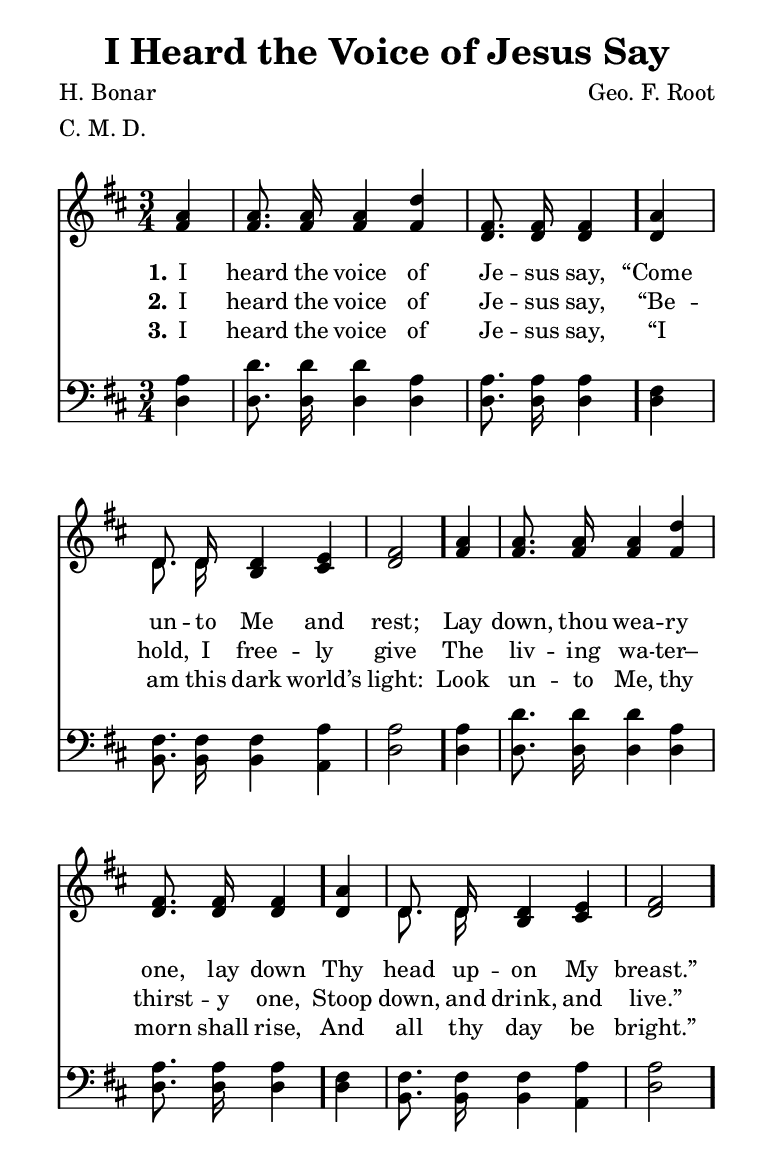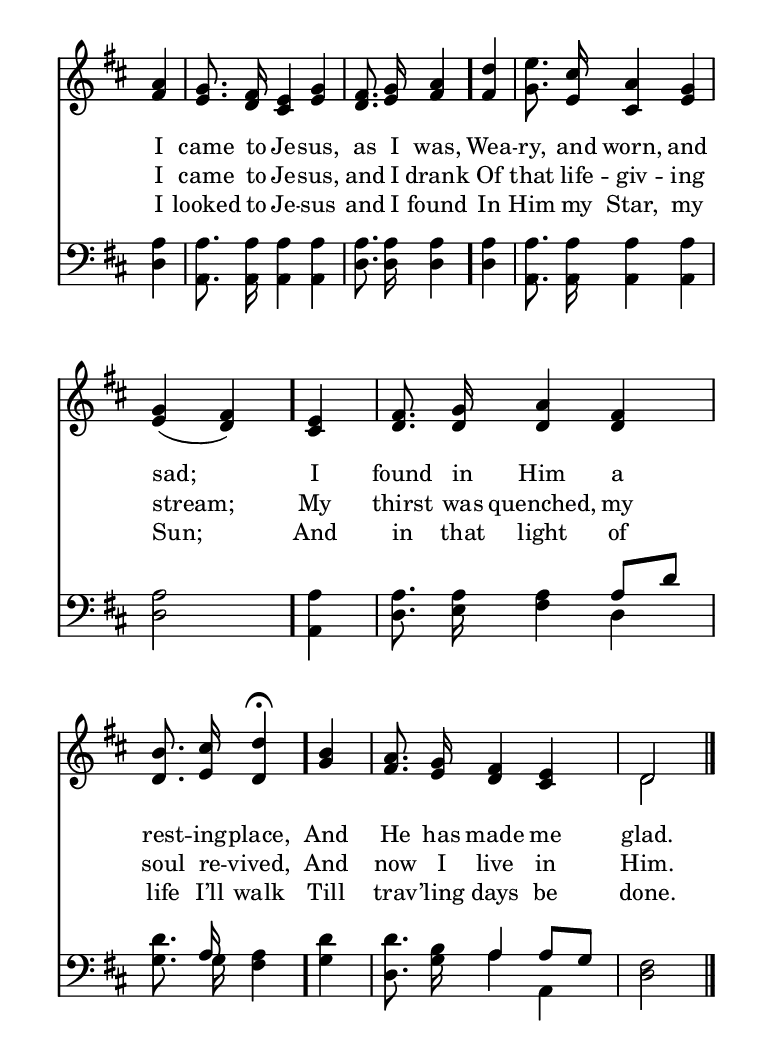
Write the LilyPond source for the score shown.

\include "common/global.ily"
\paper {
  \include "common/paper.ily"
}

\header{
  hymnnumber = "222"
  title = "I Heard the Voice of Jesus Say"
  tunename = "Varina"
  meter = "C. M. D."
  poet = "H. Bonar"
  composer = "Geo. F. Root"
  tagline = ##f
}

ta = { \tempo 4=80 }
tb = { \tempo 4=40 }

global = {
  \include "common/overrides.ily"
  \override Staff.TimeSignature.style = #'numbered
  \time 3/4
  \override Score.MetronomeMark.transparent = ##t % hide all fermata changes too
  \ta
  \key d \major
  \partial 4
  \autoBeamOff
}

patternA = { \ta c4 | c8. c16 c4 c | c8. c16 c4 }
patternD = { \ta c4 | c8. c16 c4 c | c8. c16 \tb c4\fermata }
patternB = { \ta c4 | c8. c16 c4 c | c2 }
patternC = { \ta c4 | c8. c16 c4 c | c4( c) }

notesSoprano = {
\global
\relative c'' {

  a4 | a8. a16 a4 d | fis,8. fis16 fis4
  a4 | d,8. d16 d4 e | fis2
  a4 | a8. a16 a4 d | fis,8. fis16 fis4
  a4 | d,8. d16 d4 e | fis2

  \break

  \changePitch \patternA { a | g fis e g | fis g a }
  \changePitch \patternC { d | e cis a g | g fis }
  \changePitch \patternD { e | fis g a fis | b cis d }
  \changePitch \patternB { b | a g fis e | d }

  \bar "|."

}
}

notesAlto = {
\global
\relative e' {

  \changePitch \patternA { fis | fis fis fis fis | d d d }
  \changePitch \patternB { d | d d b cis | d }
  \changePitch \patternA { fis | fis fis fis fis | d d d }
  \changePitch \patternB { d | d d b cis | d }

  \changePitch \patternA { fis | e d cis e | d e fis }
  \changePitch \patternC { fis | g e cis e | e d }
  \changePitch \patternA { cis | d d d d | d e d }
  \changePitch \patternB { g | fis e d cis | d }

}
}

notesTenor = {
\global
\relative a {

  \changePitch \patternA { a | d d d a | a a a }
  \changePitch \patternB { fis | fis fis fis a | a }
  \changePitch \patternA { a | d d d a | a a a }
  \changePitch \patternB { fis | fis fis fis a | a }

  \changePitch \patternA { a | a a a a | a a a }
  \changePitch \patternB { a | a a a a | a }
  a4 | a8. a16 a4 a8[ d] | d8. a16 a4
  d4 | d8. b16 a4 a8[ g] | fis2

}
}

notesBass = {
\global
\relative f {

  \changePitch \patternA { d | d d d d | d d d }
  \changePitch \patternB { d | b b b a | d }
  \changePitch \patternA { d | d d d d | d d d }
  \changePitch \patternB { d | b b b a | d }

  \changePitch \patternA { d | a a a a | d d d }
  \changePitch \patternB { d | a a a a | d }
  \changePitch \patternA { a | d e fis d | g g fis }
  \changePitch \patternB { g | d g a a, | d }

}
}

wordsA = \lyricmode {
\set stanza = "1."

I heard the voice of Je -- sus say, \bar "."
“Come un -- to Me and rest; \bar "."
Lay down, thou wea -- ry one, lay down \bar "."
Thy head up -- on My breast.” \bar "."
I came to Je -- sus, as I was, \bar "."
Wea -- ry, and worn, and sad; \bar "."
I found in Him a rest -- ing -- place, \bar "."
And He has made me glad. \bar "."

}

wordsB = \lyricmode {
\set stanza = "2."

I heard the voice of Je -- sus say,
“Be -- hold, I free -- ly give
The liv -- ing wa -- ter– thirst -- y one,
Stoop down, and drink, and live.”
I came to Je -- sus, and I drank
Of that life -- giv -- ing stream;
My thirst was quenched, my soul re -- vived,
And now I live in Him.

}

wordsC = \lyricmode {
\set stanza = "3."

I heard the voice of Je -- sus say,
“I am this dark world’s light:
Look un -- to Me, thy morn shall rise,
And all thy day be bright.”
I looked to Je -- sus and I found
In Him my Star, my Sun;
And in that light of life I’ll walk
Till trav -- ’ling days be done.

}

\score {
  \context ChoirStaff <<
    \context Staff = upper <<
      \set Staff.autoBeaming = ##f
      \set ChoirStaff.systemStartDelimiter = #'SystemStartBar
      \set ChoirStaff.printPartCombineTexts = ##f
      \partcombine #'(2 . 9) \notesSoprano \notesAlto
      \context NullVoice = sopranos { \voiceOne << \notesSoprano >> }
      \context NullVoice = altos { \voiceTwo << \notesAlto >> }
      \context Lyrics = one   \lyricsto sopranos \wordsA
      \context Lyrics = two   \lyricsto sopranos \wordsB
      \context Lyrics = three \lyricsto sopranos \wordsC
    >>
    \context Staff = men <<
      \set Staff.autoBeaming = ##f
      \clef bass
      \set ChoirStaff.printPartCombineTexts = ##f
      \partcombine #'(2 . 9) \notesTenor \notesBass
      \context NullVoice = tenors { \voiceOne << \notesTenor >> }
      \context NullVoice = basses { \voiceTwo << \notesBass >> }
    >>
  >>
  \layout {
    \include "common/layout.ily"
  }
  \midi{
    \include "common/midi.ily"
  }
}

\version "2.19.49"  % necessary for upgrading to future LilyPond versions.

% vi:set et ts=2 sw=2 ai nocindent syntax=lilypond:
